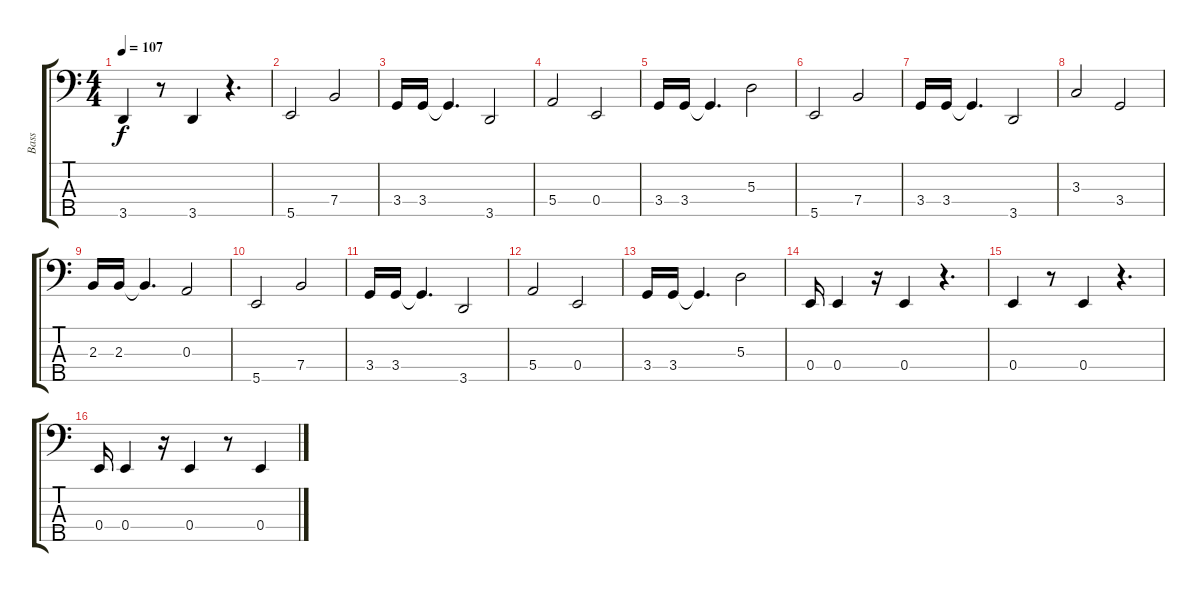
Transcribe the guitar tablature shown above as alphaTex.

\track ("Bass" "Bass") {instrument electricbassfinger}
\staff {score tabs}
\tuning (G2 D2 A1 E1 B0) {hide}
\ts (4 4)
\tempo 107
\clef f4
\ks c
3.5.4{dy f} r.8 3.5.4 r.4{d} |
5.5.2 7.4.2 |
3.4.16 3.4.16 3.4{t}.4{d} 3.5.2 |
5.4.2 0.4.2 |
3.4.16 3.4.16 3.4{t}.4{d} 5.3.2 |
5.5.2 7.4.2 |
3.4.16 3.4.16 3.4{t}.4{d} 3.5.2 |
3.3.2 3.4.2 |
2.3.16 2.3.16 2.3{t}.4{d} 0.3.2 |
5.5.2 7.4.2 |
3.4.16 3.4.16 3.4{t}.4{d} 3.5.2 |
5.4.2 0.4.2 |
3.4.16 3.4.16 3.4{t}.4{d} 5.3.2 |
0.4.16 0.4.4 r.16 0.4.4 r.4{d} |
0.4.4 r.8 0.4.4 r.4{d} |
0.4.16 0.4.4 r.16 0.4.4 r.8 0.4.4
